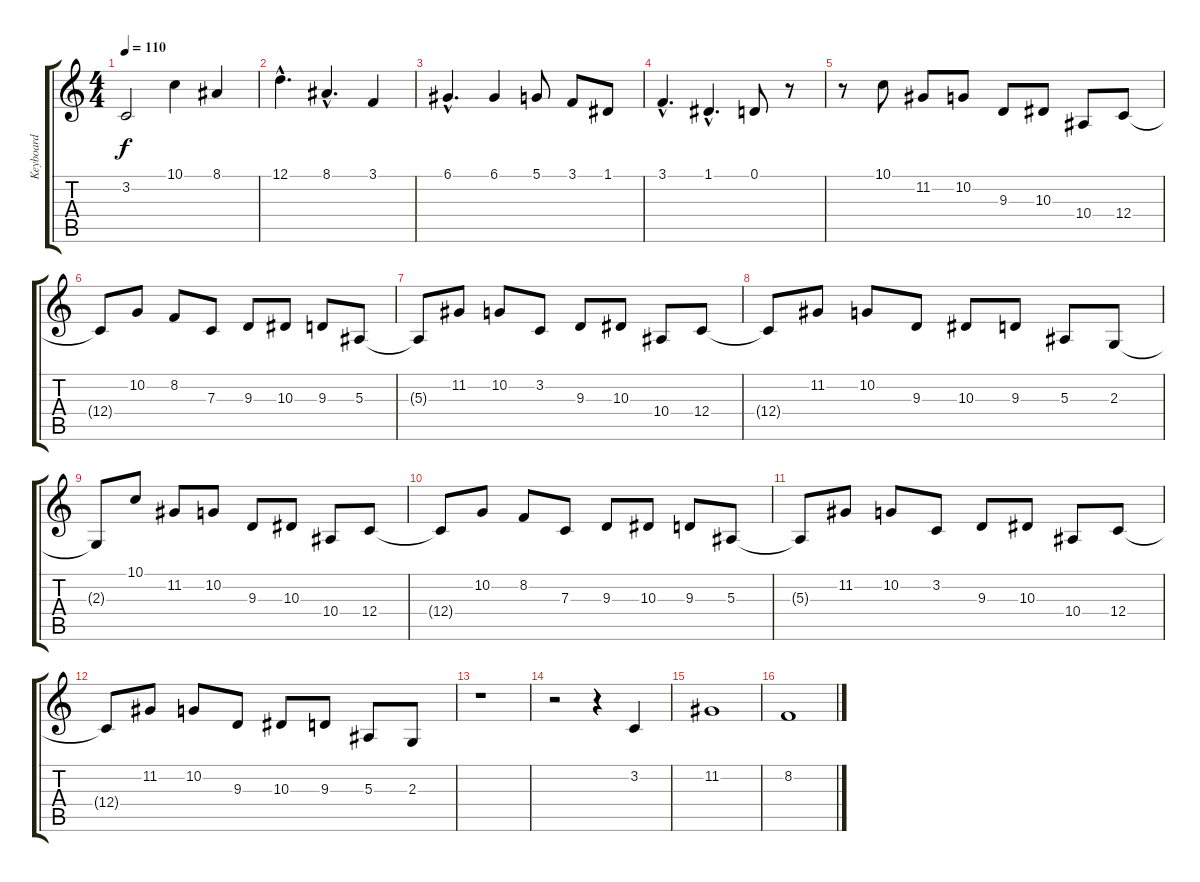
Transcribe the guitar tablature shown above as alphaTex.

\track ("Keyboard" "Keyboard") {instrument vibraphone}
\staff {score tabs}
\tuning (D4 A3 F3 C3 G2 C2) {hide}
\ts (4 4)
\tempo 110
\clef g2
\ks c
3.2.2{dy f} 10.1.4 8.1.4 |
12.1{hac}.4{d} 8.1{hac}.4{d} 3.1.4 |
6.1{hac}.4{d} 6.1.4 5.1.8 3.1.8 1.1.8 |
3.1{hac}.4{d} 1.1{hac}.4{d} 0.1.8 r.8 |
r.8 10.1.8 11.2.8 10.2.8 9.3.8 10.3.8 10.4.8 12.4.8 |
12.4{t}.8 10.2.8 8.2.8 7.3.8 9.3.8 10.3.8 9.3.8 5.3.8 |
5.3{t}.8 11.2.8 10.2.8 3.2.8 9.3.8 10.3.8 10.4.8 12.4.8 |
12.4{t}.8 11.2.8 10.2.8 9.3.8 10.3.8 9.3.8 5.3.8 2.3.8 |
2.3{t}.8 10.1.8 11.2.8 10.2.8 9.3.8 10.3.8 10.4.8 12.4.8 |
12.4{t}.8 10.2.8 8.2.8 7.3.8 9.3.8 10.3.8 9.3.8 5.3.8 |
5.3{t}.8 11.2.8 10.2.8 3.2.8 9.3.8 10.3.8 10.4.8 12.4.8 |
12.4{t}.8 11.2.8 10.2.8 9.3.8 10.3.8 9.3.8 5.3.8 2.3.8 |
r.1 |
r.2 r.4 3.2.4 |
11.2.1 |
8.2.1
